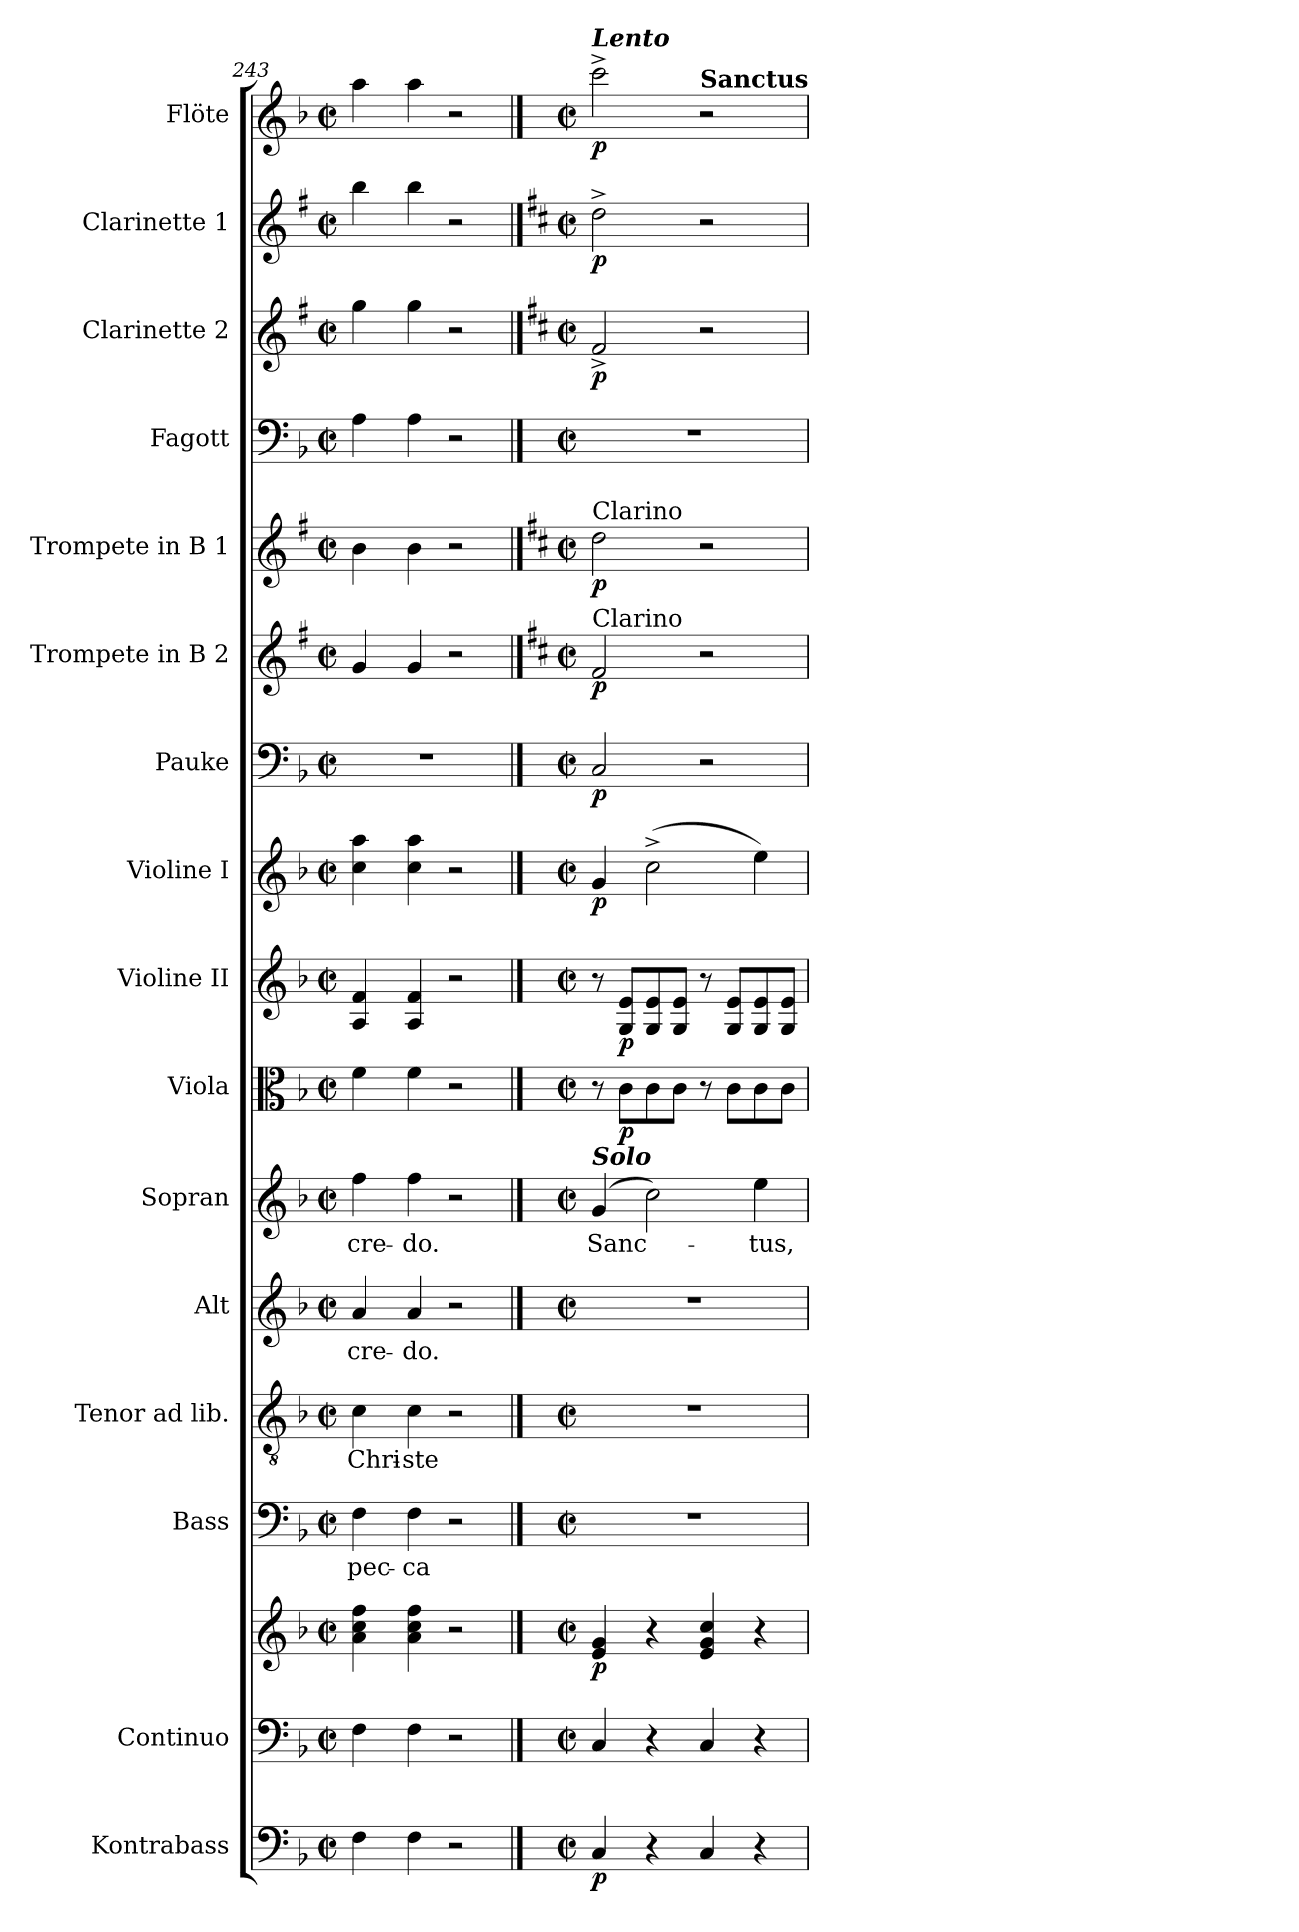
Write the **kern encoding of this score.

**kern	**dynam	**kern	**kern	**dynam	**kern	**text	**kern	**text	**kern	**text	**kern	**text	**kern	**dynam	**kern	**dynam	**kern	**dynam	**kern	**dynam	**kern	**dynam	**kern	**dynam	**kern	**kern	**dynam	**kern	**dynam	**kern	**dynam
*part16	*part16	*part15	*part15	*part15	*part14	*part14	*part13	*part13	*part12	*part12	*part11	*part11	*part10	*part10	*part9	*part9	*part8	*part8	*part7	*part7	*part6	*part6	*part5	*part5	*part4	*part3	*part3	*part2	*part2	*part1	*part1
*staff17	*staff17	*staff16	*staff15	*staff15/16	*staff14	*staff14	*staff13	*staff13	*staff12	*staff12	*staff11	*staff11	*staff10	*staff10	*staff9	*staff9	*staff8	*staff8	*staff7	*staff7	*staff6	*staff6	*staff5	*staff5	*staff4	*staff3	*staff3	*staff2	*staff2	*staff1	*staff1
*I"Kontrabass	*	*I"Continuo	*	*	*I"Bass	*	*I"Tenor ad lib.	*	*I"Alt	*	*I"Sopran	*	*I"Viola	*	*I"Violine II	*	*I"Violine I	*	*I"Pauke	*	*I"Trompete in B 2	*	*I"Trompete in B 1	*	*I"Fagott	*I"Clarinette 2	*	*I"Clarinette 1	*	*I"Flöte	*
*I'Kb.	*	*I'cont.	*	*	*I'B	*	*I'T	*	*I'A	*	*I'S	*	*I'Vla.	*	*I'Vl. II	*	*I'Vl. I	*	*I'Pk.	*	*	*	*	*	*I'Fg.	*I'Cl. 2	*	*I'Cl. 1	*	*I'Fl.	*
*clefF4	*	*clefF4	*clefG2	*	*clefF4	*	*clefGv2	*	*clefG2	*	*clefG2	*	*clefC3	*	*clefG2	*	*clefG2	*	*clefF4	*	*clefG2	*	*clefG2	*	*clefF4	*clefG2	*	*clefG2	*	*clefG2	*
*ITrd7c12	*	*	*	*	*	*	*	*	*	*	*	*	*	*	*	*	*	*	*	*	*ITrd1c2	*	*ITrd1c2	*	*	*ITrd1c2	*	*ITrd1c2	*	*	*
*k[b-]	*	*k[b-]	*k[b-]	*	*k[b-]	*	*k[b-]	*	*k[b-]	*	*k[b-]	*	*k[b-]	*	*k[b-]	*	*k[b-]	*	*k[b-]	*	*k[b-]	*	*k[b-]	*	*k[b-]	*k[b-]	*	*k[b-]	*	*k[b-]	*
*F:	*	*F:	*F:	*	*F:	*	*F:	*	*F:	*	*F:	*	*F:	*	*F:	*	*F:	*	*F:	*	*F:	*	*F:	*	*F:	*F:	*	*F:	*	*F:	*
*M2/2	*	*M2/2	*M2/2	*	*M2/2	*	*M2/2	*	*M2/2	*	*M2/2	*	*M2/2	*	*M2/2	*	*M2/2	*	*M2/2	*	*M2/2	*	*M2/2	*	*M2/2	*M2/2	*	*M2/2	*	*M2/2	*
*met(c|)	*	*met(c|)	*met(c|)	*	*met(c|)	*	*met(c|)	*	*met(c|)	*	*met(c|)	*	*met(c|)	*	*met(c|)	*	*met(c|)	*	*met(c|)	*	*met(c|)	*	*met(c|)	*	*met(c|)	*met(c|)	*	*met(c|)	*	*met(c|)	*
=243	=243	=243	=243	=243	=243	=243	=243	=243	=243	=243	=243	=243	=243	=243	=243	=243	=243	=243	=243	=243	=243	=243	=243	=243	=243	=243	=243	=243	=243	=243	=243
!	!	!	!	!	!	!LO:LY:b	!	!LO:LY:b	!	!LO:LY:b	!	!LO:LY:b	!	!	!	!	!	!	!	!	!	!	!	!	!	!	!	!	!	!	!
4FF\	.	4F\	4a\ 4cc\ 4ff\	.	4F\	pec-	4c\	Chri-	4a/	cre-	4ff\	cre-	4f\	.	4A/ 4f/	.	4cc\ 4aa\	.	1r	.	4f/	.	4a\	.	4A\	4ff\	.	4aa\	.	4aa\	.
!	!	!	!	!	!	!LO:LY:b	!	!LO:LY:b	!	!LO:LY:b	!	!LO:LY:b	!	!	!	!	!	!	!	!	!	!	!	!	!	!	!	!	!	!	!
4FF\	.	4F\	4a\ 4cc\ 4ff\	.	4F\	-ca-	4c\	-ste	4a/	-do.	4ff\	-do.	4f\	.	4A/ 4f/	.	4cc\ 4aa\	.	.	.	4f/	.	4a\	.	4A\	4ff\	.	4aa\	.	4aa\	.
2r	.	2r	2r	.	2r	.	2r	.	2r	.	2r	.	2r	.	2r	.	2r	.	.	.	2r	.	2r	.	2r	2r	.	2r	.	2r	.
!!LO:PB:g=z
==244	==244	==244	==244	==244	==244	==244	==244	==244	==244	==244	==244	==244	==244	==244	==244	==244	==244	==244	==244	==244	==244	==244	==244	==244	==244	==244	==244	==244	==244	==244	==244
*k[]	*	*k[]	*k[]	*	*k[]	*	*k[]	*	*k[]	*	*k[]	*	*k[]	*	*k[]	*	*k[]	*	*k[]	*	*k[]	*	*k[]	*	*k[]	*k[]	*	*k[]	*	*k[]	*
*C:	*	*C:	*C:	*	*C:	*	*C:	*	*C:	*	*C:	*	*C:	*	*C:	*	*C:	*	*C:	*	*C:	*	*C:	*	*C:	*C:	*	*C:	*	*C:	*
*M2/2	*	*M2/2	*M2/2	*	*M2/2	*	*M2/2	*	*M2/2	*	*M2/2	*	*M2/2	*	*M2/2	*	*M2/2	*	*M2/2	*	*M2/2	*	*M2/2	*	*M2/2	*M2/2	*	*M2/2	*	*M2/2	*
*met(c|)	*	*met(c|)	*met(c|)	*	*met(c|)	*	*met(c|)	*	*met(c|)	*	*met(c|)	*	*met(c|)	*	*met(c|)	*	*met(c|)	*	*met(c|)	*	*met(c|)	*	*met(c|)	*	*met(c|)	*met(c|)	*	*met(c|)	*	*met(c|)	*
!	!	!	!	!	!	!	!	!	!	!	!	!	!	!	!	!	!	!	!	!	!	!	!	!	!	!	!	!	!	!LO:TX:a:Bi:t=Lento	!
!	!	!	!	!	!	!	!	!	!	!	!	!	!	!	!	!	!	!	!	!	!	!	!LO:TX:a:t=Clarino	!	!	!	!	!	!	!	!
!	!	!	!	!	!	!	!	!	!	!	!	!	!	!	!	!	!	!	!	!	!LO:TX:a:t=Clarino	!	!	!	!	!	!	!	!	!	!
!	!	!	!	!	!	!	!	!	!	!	!LO:TX:a:Bi:t=Solo	!	!	!	!	!	!	!	!	!	!	!	!	!	!	!	!	!	!	!	!
!	!LO:DY:b	!	!	!LO:DY:b	!	!	!	!	!	!	!	!LO:LY:b	!	!	!	!	!	!LO:DY:b	!	!LO:DY:b	!	!LO:DY:b	!	!LO:DY:b	!	!	!LO:DY:b	!	!LO:DY:b	!	!LO:DY:b
4CC/	p	4C/	4e/ 4g/	p	1r	.	1r	.	1r	.	(4g/	Sanc-	8r	.	8r	.	4g/	p	2C/	p	2e/	p	2cc\	p	1r	2e^</	p	2cc^>\	p	2ccc^>\	p
!	!	!	!	!	!	!	!	!	!	!	!	!	!	!LO:DY:b	!	!LO:DY:b	!	!	!	!	!	!	!	!	!	!	!	!	!	!	!
.	.	.	.	.	.	.	.	.	.	.	.	.	8c\L	p	8G/ 8e/L	p	.	.	.	.	.	.	.	.	.	.	.	.	.	.	.
4r	.	4r	4r	.	.	.	.	.	.	.	2cc\)	.	8c\	.	8G/ 8e/	.	(>2cc^>\	.	.	.	.	.	.	.	.	.	.	.	.	.	.
.	.	.	.	.	.	.	.	.	.	.	.	.	8c\J	.	8G/ 8e/J	.	.	.	.	.	.	.	.	.	.	.	.	.	.	.	.
!	!	!	!	!	!	!	!	!	!	!	!	!	!	!	!	!	!	!	!	!	!	!	!	!	!	!	!	!	!	!LO:TX:a:B:t=Sanctus	!
4CC/	.	4C/	4e/ 4g/ 4cc/	.	.	.	.	.	.	.	.	.	8r	.	8r	.	.	.	2r	.	2r	.	2r	.	.	2r	.	2r	.	2r	.
.	.	.	.	.	.	.	.	.	.	.	.	.	8c\L	.	8G/ 8e/L	.	.	.	.	.	.	.	.	.	.	.	.	.	.	.	.
!	!	!	!	!	!	!	!	!	!	!	!	!LO:LY:b	!	!	!	!	!	!	!	!	!	!	!	!	!	!	!	!	!	!	!
4r	.	4r	4r	.	.	.	.	.	.	.	4ee\	-tus,	8c\	.	8G/ 8e/	.	4ee\)	.	.	.	.	.	.	.	.	.	.	.	.	.	.
.	.	.	.	.	.	.	.	.	.	.	.	.	8c\J	.	8G/ 8e/J	.	.	.	.	.	.	.	.	.	.	.	.	.	.	.	.
=	=	=	=	=	=	=	=	=	=	=	=	=	=	=	=	=	=	=	=	=	=	=	=	=	=	=	=	=	=	=	=
*-	*-	*-	*-	*-	*-	*-	*-	*-	*-	*-	*-	*-	*-	*-	*-	*-	*-	*-	*-	*-	*-	*-	*-	*-	*-	*-	*-	*-	*-	*-	*-
